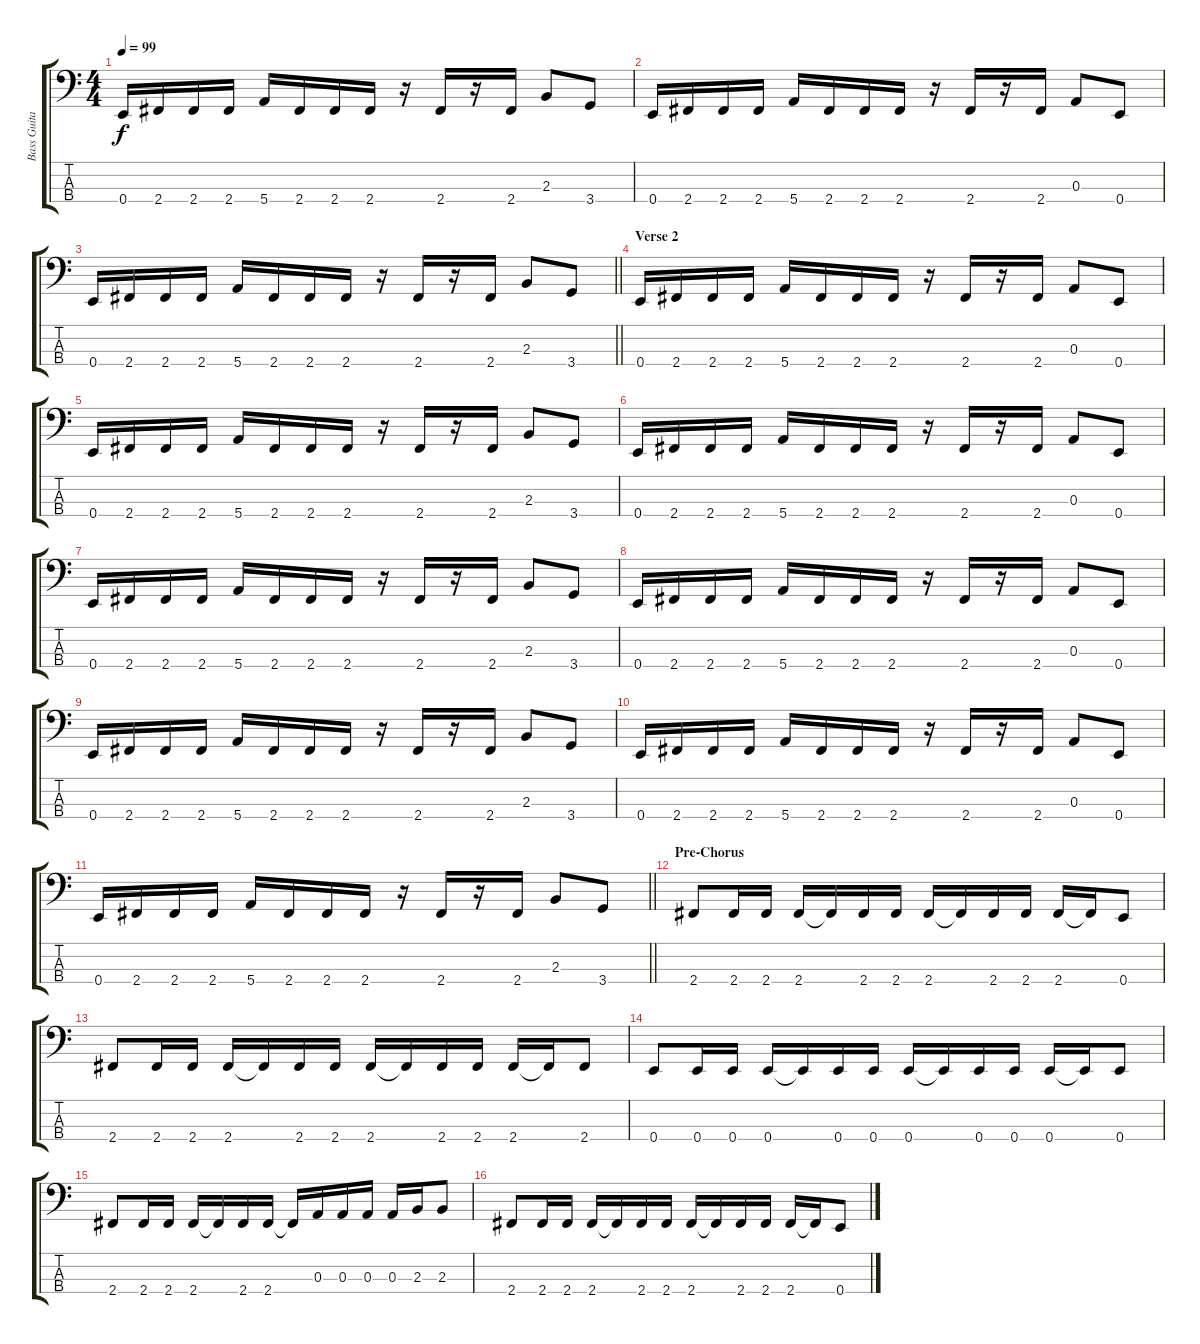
\track ("Bass Guitar" "Bass Guita") {instrument electricbassfinger}
\staff {score tabs}
\tuning (G2 D2 A1 E1) {hide}
\ts (4 4)
\tempo 99
\clef f4
\ks c
0.4.16{dy f} 2.4.16 2.4.16 2.4.16 5.4.16 2.4.16 2.4.16 2.4.16 r.16 2.4.16 r.16 2.4.16 2.3.8 3.4.8 |
0.4.16 2.4.16 2.4.16 2.4.16 5.4.16 2.4.16 2.4.16 2.4.16 r.16 2.4.16 r.16 2.4.16 0.3.8 0.4.8 |
\barLineRight lightlight
0.4.16 2.4.16 2.4.16 2.4.16 5.4.16 2.4.16 2.4.16 2.4.16 r.16 2.4.16 r.16 2.4.16 2.3.8 3.4.8 |
\section ("" "Verse 2")
0.4.16 2.4.16 2.4.16 2.4.16 5.4.16 2.4.16 2.4.16 2.4.16 r.16 2.4.16 r.16 2.4.16 0.3.8 0.4.8 |
0.4.16 2.4.16 2.4.16 2.4.16 5.4.16 2.4.16 2.4.16 2.4.16 r.16 2.4.16 r.16 2.4.16 2.3.8 3.4.8 |
0.4.16 2.4.16 2.4.16 2.4.16 5.4.16 2.4.16 2.4.16 2.4.16 r.16 2.4.16 r.16 2.4.16 0.3.8 0.4.8 |
0.4.16 2.4.16 2.4.16 2.4.16 5.4.16 2.4.16 2.4.16 2.4.16 r.16 2.4.16 r.16 2.4.16 2.3.8 3.4.8 |
0.4.16 2.4.16 2.4.16 2.4.16 5.4.16 2.4.16 2.4.16 2.4.16 r.16 2.4.16 r.16 2.4.16 0.3.8 0.4.8 |
0.4.16 2.4.16 2.4.16 2.4.16 5.4.16 2.4.16 2.4.16 2.4.16 r.16 2.4.16 r.16 2.4.16 2.3.8 3.4.8 |
0.4.16 2.4.16 2.4.16 2.4.16 5.4.16 2.4.16 2.4.16 2.4.16 r.16 2.4.16 r.16 2.4.16 0.3.8 0.4.8 |
\barLineRight lightlight
0.4.16 2.4.16 2.4.16 2.4.16 5.4.16 2.4.16 2.4.16 2.4.16 r.16 2.4.16 r.16 2.4.16 2.3.8 3.4.8 |
\section ("" "Pre-Chorus")
2.4.8 2.4.16 2.4.16 2.4.16 2.4{t}.16 2.4.16 2.4.16 2.4.16 2.4{t}.16 2.4.16 2.4.16 2.4.16 2.4{t}.16 0.4.8 |
2.4.8 2.4.16 2.4.16 2.4.16 2.4{t}.16 2.4.16 2.4.16 2.4.16 2.4{t}.16 2.4.16 2.4.16 2.4.16 2.4{t}.16 2.4.8 |
0.4.8 0.4.16 0.4.16 0.4.16 0.4{t}.16 0.4.16 0.4.16 0.4.16 0.4{t}.16 0.4.16 0.4.16 0.4.16 0.4{t}.16 0.4.8 |
2.4.8 2.4.16 2.4.16 2.4.16 2.4{t}.16 2.4.16 2.4.16 2.4{t}.16 0.3.16 0.3.16 0.3.16 0.3.16 2.3.16 2.3.8 |
2.4.8 2.4.16 2.4.16 2.4.16 2.4{t}.16 2.4.16 2.4.16 2.4.16 2.4{t}.16 2.4.16 2.4.16 2.4.16 2.4{t}.16 0.4.8
